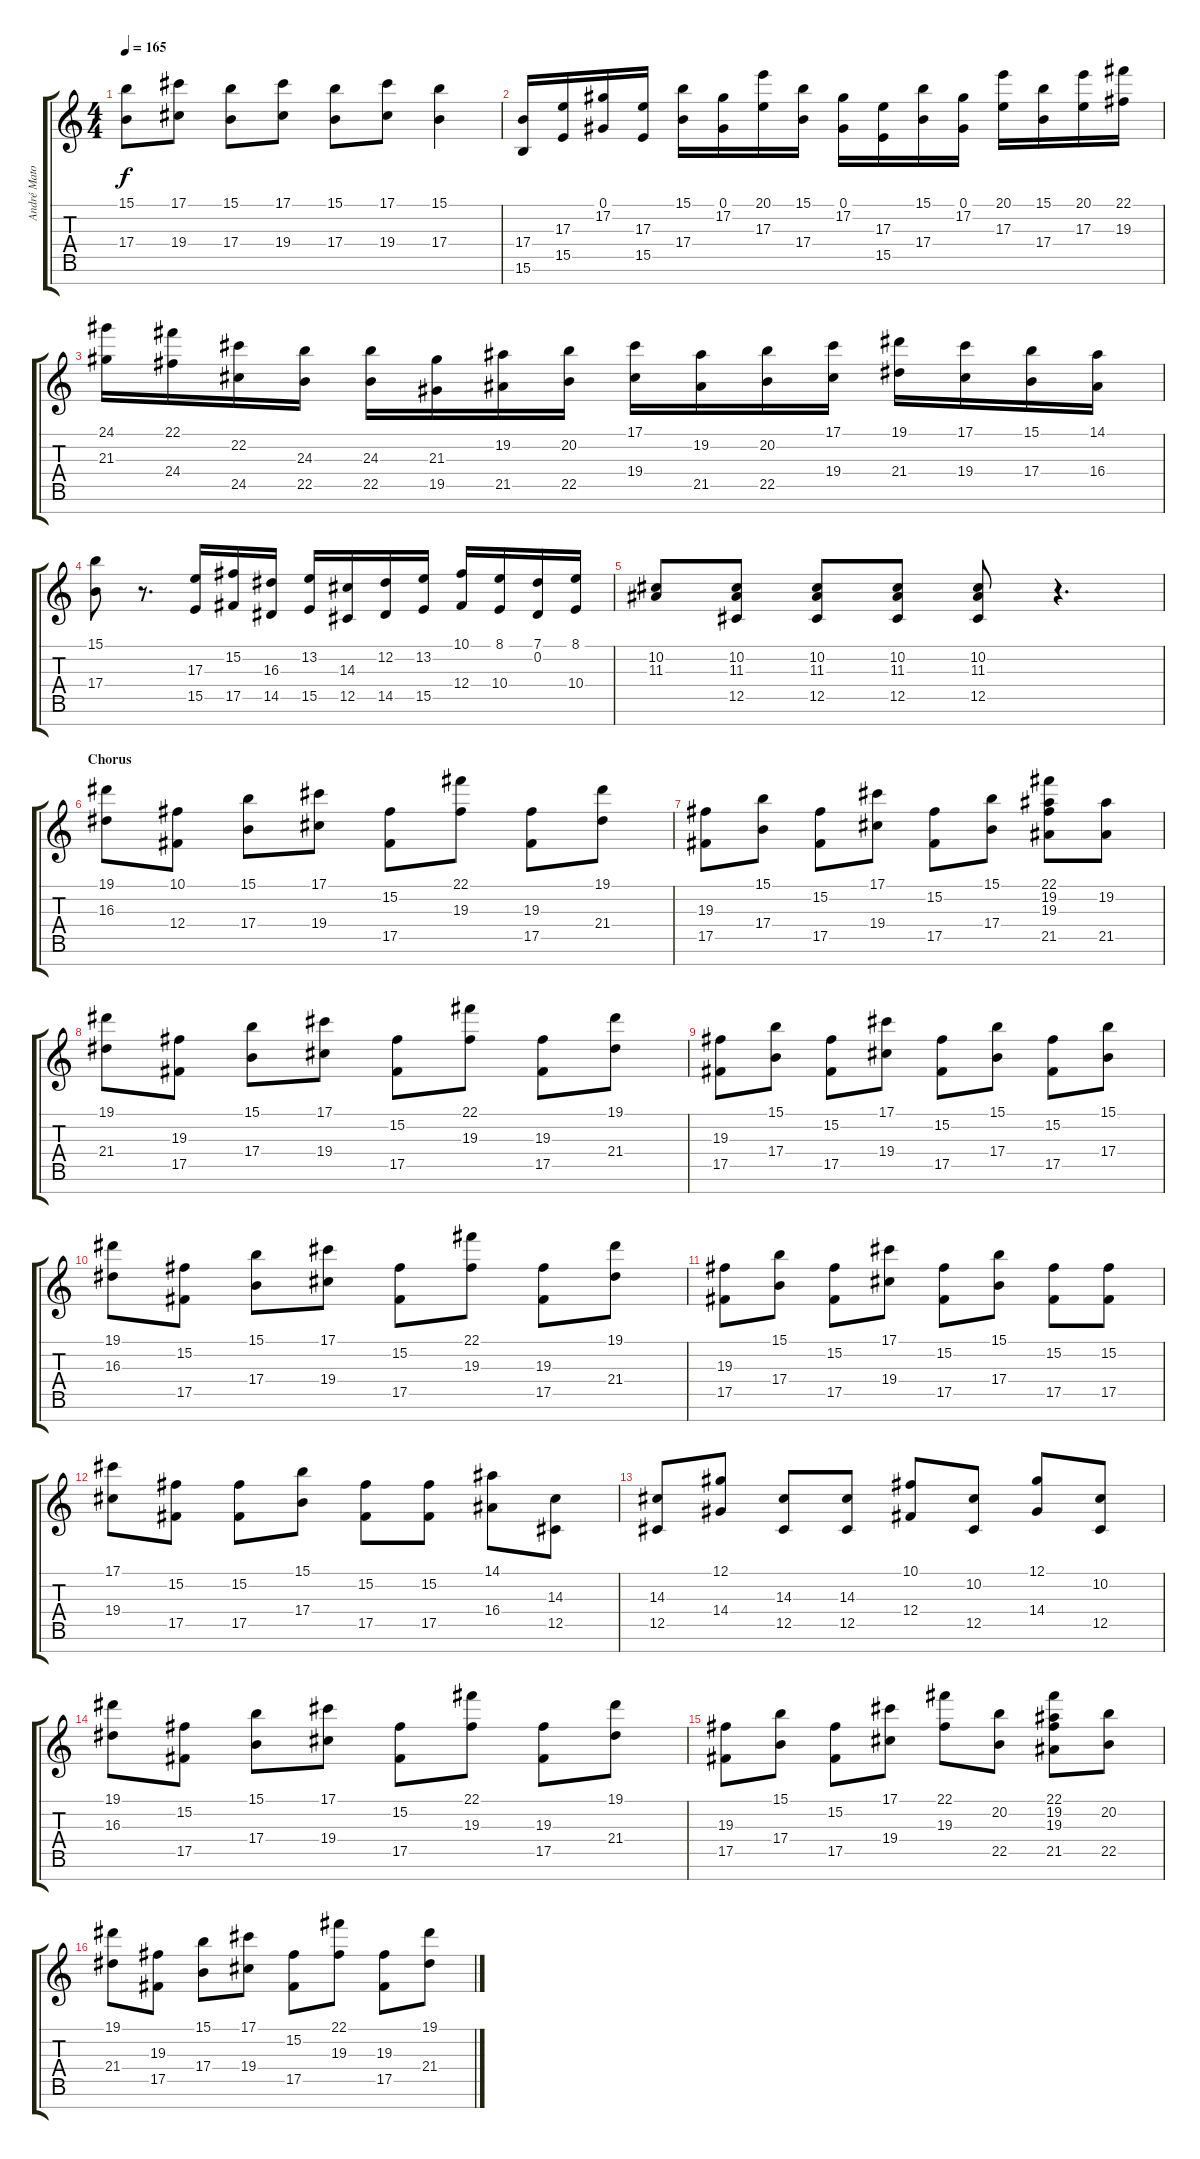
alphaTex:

\track ("André Matos - String Ensemble 1" "André Mato") {instrument stringensemble1}
\staff {score tabs}
\tuning (Ab4 Eb4 B3 Gb3 Db3 Ab2 Eb2) {hide}
\ts (4 4)
\tempo 165
\clef g2
\ks c
(15.1 17.4).8{dy f} (17.1 19.4).8 (15.1 17.4).8 (17.1 19.4).8 (15.1 17.4).8 (17.1 19.4).8 (15.1 17.4).4 |
(17.4 15.6).16 (17.3 15.5).16 (0.1 17.2).16 (17.3 15.5).16 (15.1 17.4).16 (0.1 17.2).16 (20.1 17.3).16 (15.1 17.4).16 (0.1 17.2).16 (17.3 15.5).16 (15.1 17.4).16 (0.1 17.2).16 (20.1 17.3).16 (15.1 17.4).16 (20.1 17.3).16 (22.1 19.3).16 |
(24.1 21.3).16 (22.1 24.4).16 (22.2 24.5).16 (24.3 22.5).16 (24.3 22.5).16 (21.3 19.5).16 (19.2 21.5).16 (20.2 22.5).16 (17.1 19.4).16 (19.2 21.5).16 (20.2 22.5).16 (17.1 19.4).16 (19.1 21.4).16 (17.1 19.4).16 (15.1 17.4).16 (14.1 16.4).16 |
(15.1 17.4).8 r.8{d} (17.3 15.5).16 (15.2 17.5).16 (16.3 14.5).16 (13.2 15.5).16 (14.3 12.5).16 (12.2 14.5).16 (13.2 15.5).16 (10.1 12.4).16 (8.1 10.4).16 (7.1 0.2).16 (8.1 10.4).16 |
(10.2 11.3).8 (10.2 11.3 12.5).8 (10.2 11.3 12.5).8 (10.2 11.3 12.5).8 (10.2 11.3 12.5).8 r.4{d} |
\section ("" "Chorus")
(19.1 16.3).8 (10.1 12.4).8 (15.1 17.4).8 (17.1 19.4).8 (15.2 17.5).8 (22.1 19.3).8 (19.3 17.5).8 (19.1 21.4).8 |
(19.3 17.5).8 (15.1 17.4).8 (15.2 17.5).8 (17.1 19.4).8 (15.2 17.5).8 (15.1 17.4).8 (22.1 19.2 19.3 21.5).8 (19.2 21.5).8 |
(19.1 21.4).8 (19.3 17.5).8 (15.1 17.4).8 (17.1 19.4).8 (15.2 17.5).8 (22.1 19.3).8 (19.3 17.5).8 (19.1 21.4).8 |
(19.3 17.5).8 (15.1 17.4).8 (15.2 17.5).8 (17.1 19.4).8 (15.2 17.5).8 (15.1 17.4).8 (15.2 17.5).8 (15.1 17.4).8 |
(19.1 16.3).8 (15.2 17.5).8 (15.1 17.4).8 (17.1 19.4).8 (15.2 17.5).8 (22.1 19.3).8 (19.3 17.5).8 (19.1 21.4).8 |
(19.3 17.5).8 (15.1 17.4).8 (15.2 17.5).8 (17.1 19.4).8 (15.2 17.5).8 (15.1 17.4).8 (15.2 17.5).8 (15.2 17.5).8 |
(17.1 19.4).8 (15.2 17.5).8 (15.2 17.5).8 (15.1 17.4).8 (15.2 17.5).8 (15.2 17.5).8 (14.1 16.4).8 (14.3 12.5).8 |
(14.3 12.5).8 (12.1 14.4).8 (14.3 12.5).8 (14.3 12.5).8 (10.1 12.4).8 (10.2 12.5).8 (12.1 14.4).8 (10.2 12.5).8 |
(19.1 16.3).8 (15.2 17.5).8 (15.1 17.4).8 (17.1 19.4).8 (15.2 17.5).8 (22.1 19.3).8 (19.3 17.5).8 (19.1 21.4).8 |
(19.3 17.5).8 (15.1 17.4).8 (15.2 17.5).8 (17.1 19.4).8 (22.1 19.3).8 (20.2 22.5).8 (22.1 19.2 19.3 21.5).8 (20.2 22.5).8 |
(19.1 21.4).8 (19.3 17.5).8 (15.1 17.4).8 (17.1 19.4).8 (15.2 17.5).8 (22.1 19.3).8 (19.3 17.5).8 (19.1 21.4).8
